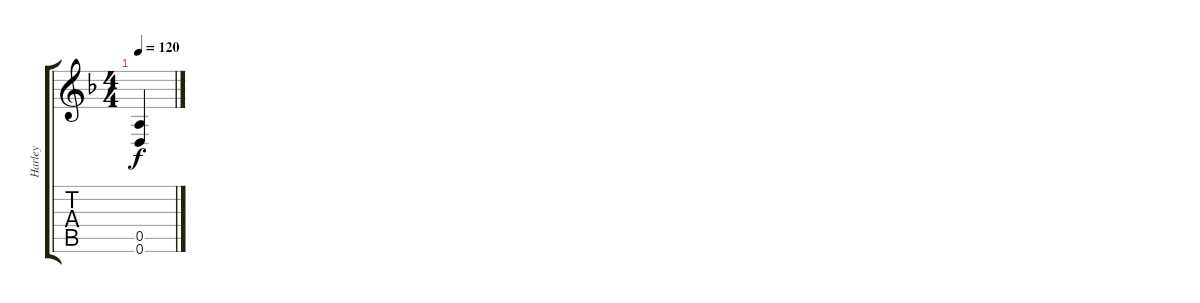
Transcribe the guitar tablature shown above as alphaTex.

\track ("Harley" "Harley") {instrument distortionguitar}
\staff {score tabs}
\tuning (E4 B3 G3 D3 A2 D2) {hide}
\ts (4 4)
\tempo 120
\clef g2
\ks f
(0.5 0.6).4{dy f}
